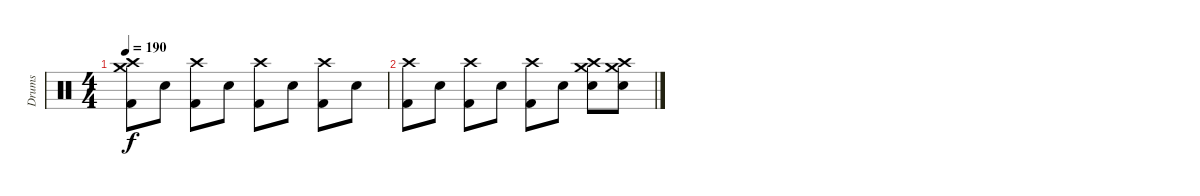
\track ("Drums" "Drums") {instrument percussion}
\staff {score}
\articulation defaults
\ts (4 4)
\tempo 190
\clef neutral
\ks c
("Crash high (hit)" "Crash medium (hit)" "Kick (hit) 2").8{dy f} "Electric Snare (hit)".8 ("Crash high (hit)" "Kick (hit) 2").8 "Electric Snare (hit)".8 ("Crash high (hit)" "Kick (hit) 2").8 "Electric Snare (hit)".8 ("Crash high (hit)" "Kick (hit) 2").8 "Electric Snare (hit)".8 |
("Crash high (hit)" "Kick (hit) 2").8 "Electric Snare (hit)".8 ("Crash high (hit)" "Kick (hit) 2").8 "Electric Snare (hit)".8 ("Crash high (hit)" "Kick (hit) 2").8 "Electric Snare (hit)".8 ("Crash medium (hit)" "Crash high (hit)" "Electric Snare (hit)").8 ("Crash medium (hit)" "Crash high (hit)" "Electric Snare (hit)").8
